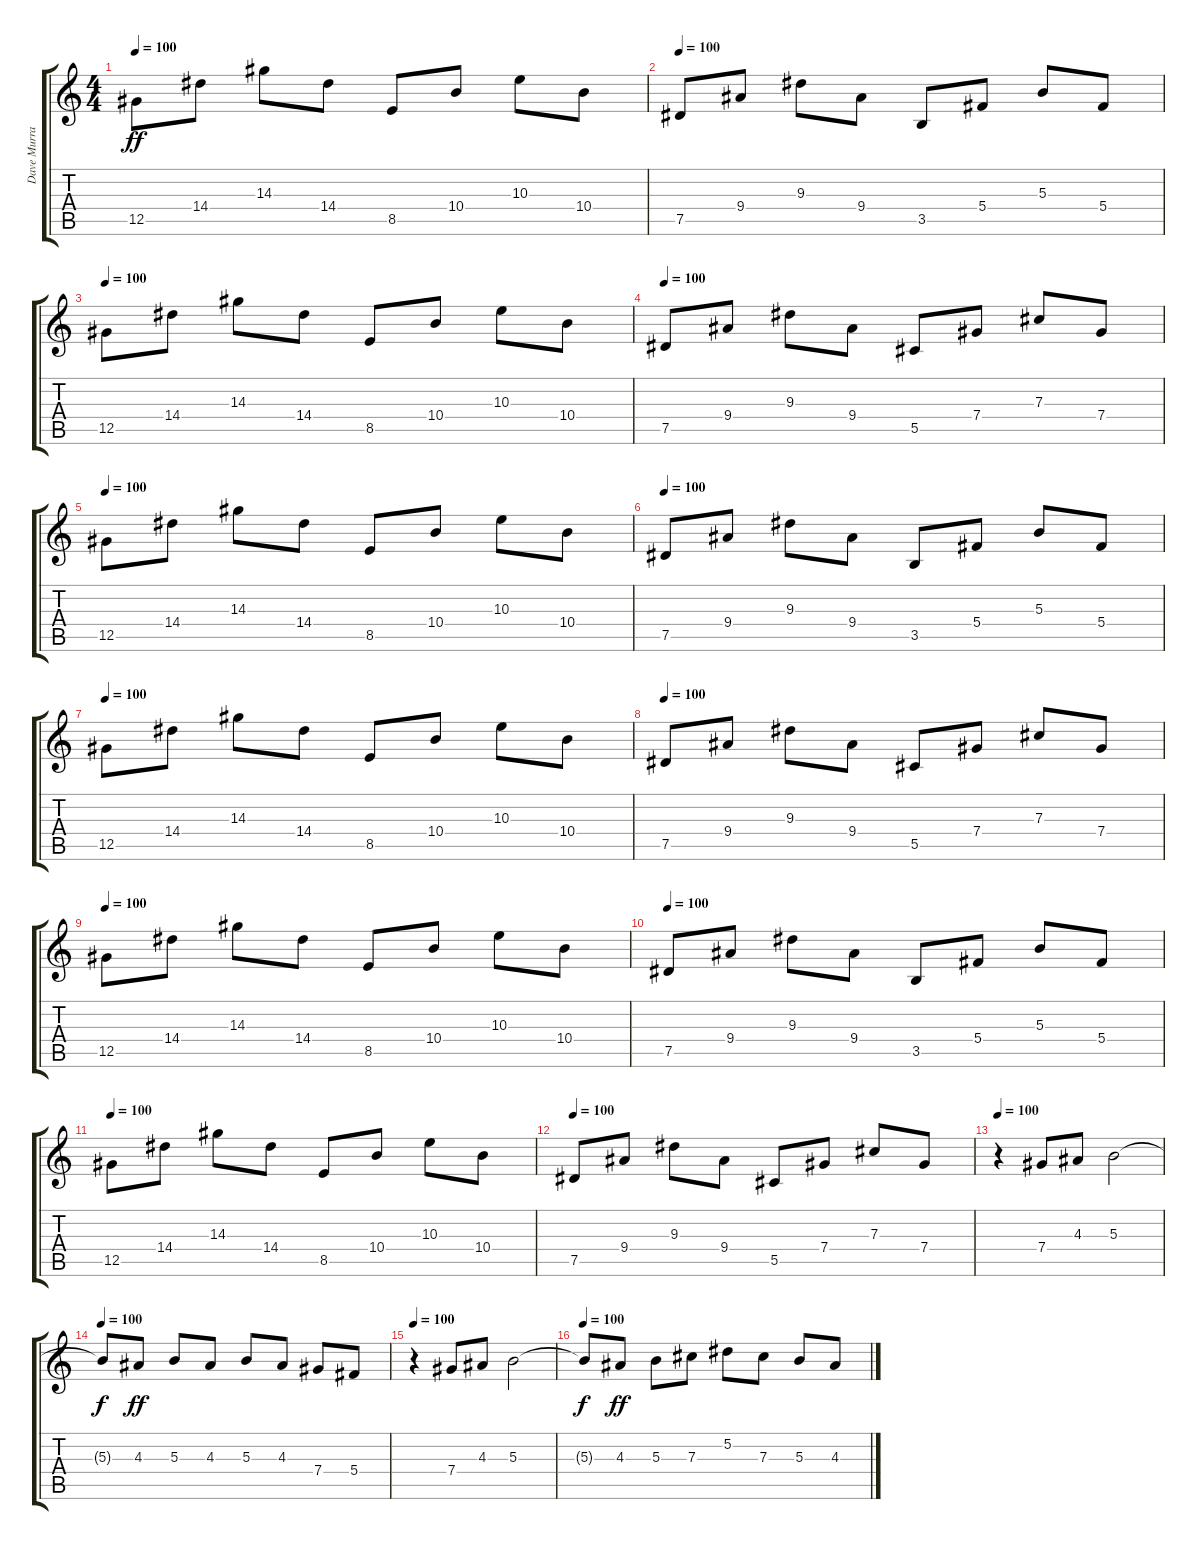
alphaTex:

\track ("Dave Murray" "Dave Murra") {instrument overdrivenguitar}
\staff {score tabs}
\tuning (Eb4 Bb3 Gb3 Db3 Ab2 Eb2) {hide}
\ts (4 4)
\tempo 100
\clef g2
\ks c
12.5.8{dy ff volume 9} 14.4.8 14.3.8 14.4.8 8.5.8 10.4.8 10.3.8 10.4.8 |
\tempo 100
7.5.8 9.4.8 9.3.8 9.4.8 3.5.8 5.4.8 5.3.8 5.4.8 |
\tempo 100
12.5.8 14.4.8 14.3.8 14.4.8 8.5.8 10.4.8 10.3.8 10.4.8 |
\tempo 100
7.5.8 9.4.8 9.3.8 9.4.8 5.5.8 7.4.8 7.3.8 7.4.8 |
\tempo 100
12.5.8{volume 9} 14.4.8 14.3.8 14.4.8 8.5.8 10.4.8 10.3.8 10.4.8 |
\tempo 100
7.5.8 9.4.8 9.3.8 9.4.8 3.5.8 5.4.8 5.3.8 5.4.8 |
\tempo 100
12.5.8 14.4.8 14.3.8 14.4.8 8.5.8 10.4.8 10.3.8 10.4.8 |
\tempo 100
7.5.8 9.4.8 9.3.8 9.4.8 5.5.8 7.4.8 7.3.8 7.4.8 |
\tempo 100
12.5.8{volume 9} 14.4.8 14.3.8 14.4.8 8.5.8 10.4.8 10.3.8 10.4.8 |
\tempo 100
7.5.8 9.4.8 9.3.8 9.4.8 3.5.8 5.4.8 5.3.8 5.4.8 |
\tempo 100
12.5.8 14.4.8 14.3.8 14.4.8 8.5.8 10.4.8 10.3.8 10.4.8 |
\tempo 100
7.5.8 9.4.8 9.3.8 9.4.8 5.5.8 7.4.8 7.3.8 7.4.8 |
\tempo 100
r.4 7.4.8 4.3.8 5.3.2 |
\tempo 100
5.3{t}.8{dy f} 4.3.8{dy ff} 5.3.8 4.3.8 5.3.8 4.3.8 7.4.8 5.4.8 |
\tempo 100
r.4 7.4.8 4.3.8 5.3.2 |
\tempo 100
5.3{t}.8{dy f} 4.3.8{dy ff} 5.3.8 7.3.8 5.2.8 7.3.8 5.3.8 4.3.8
